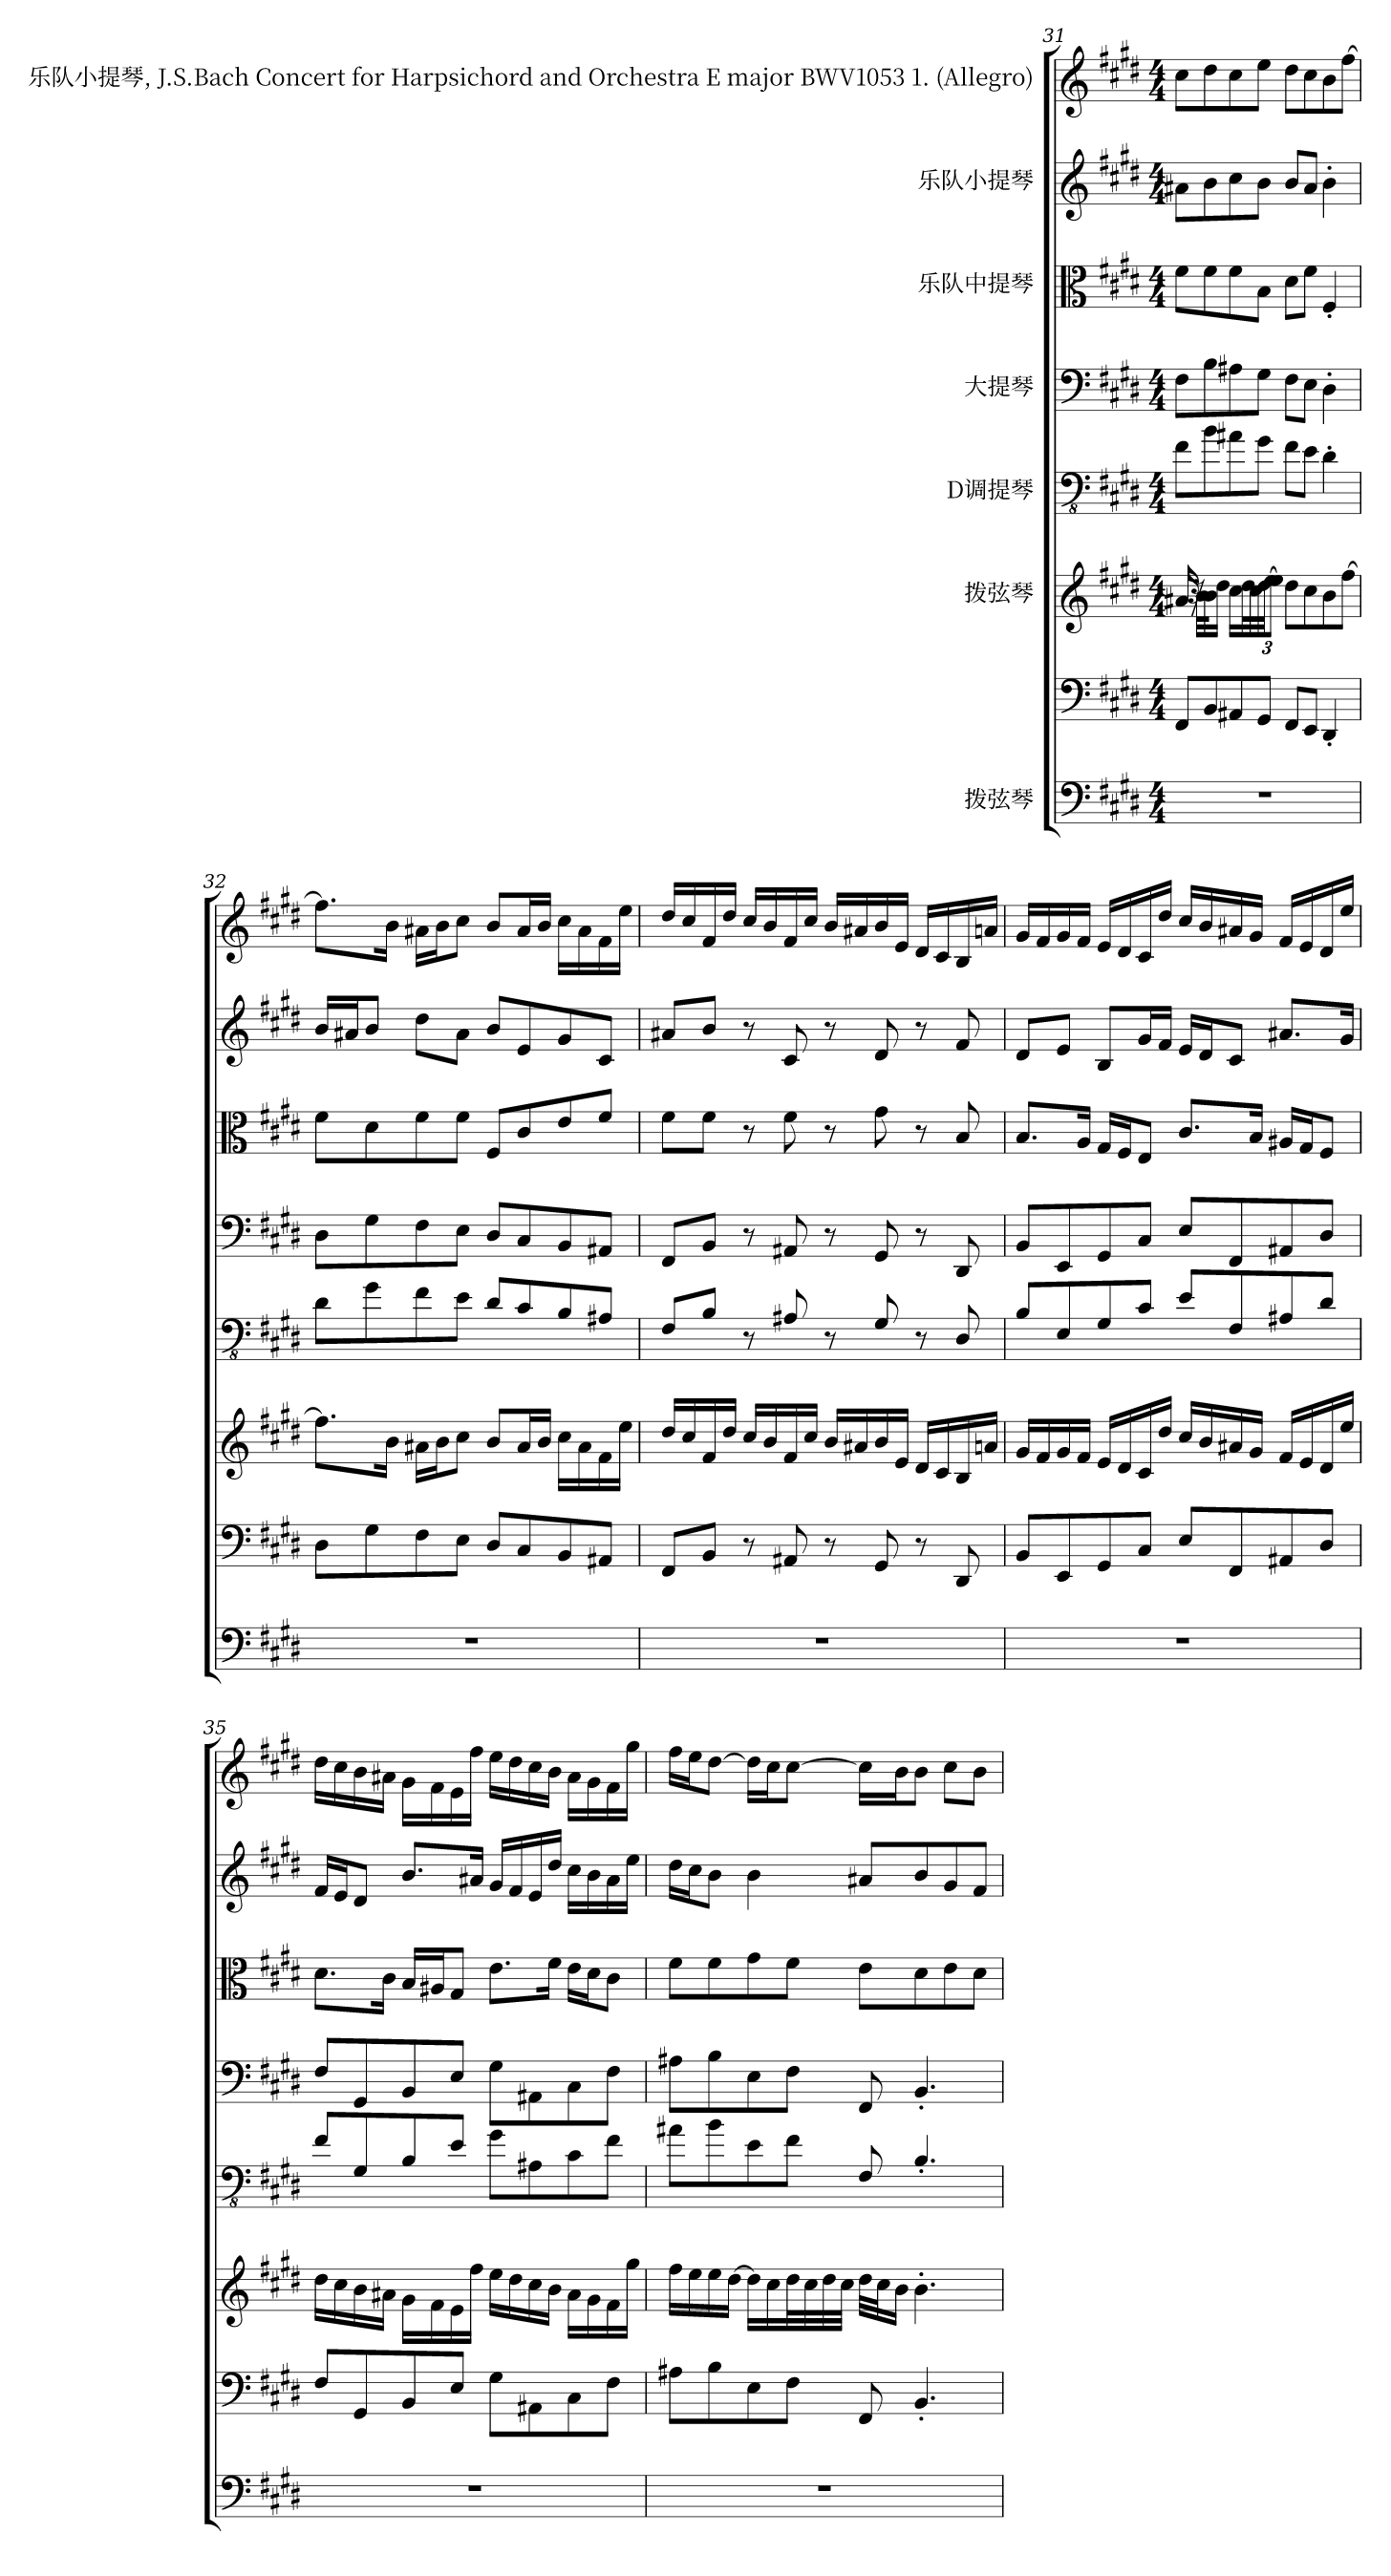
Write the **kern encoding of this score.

**kern	**kern	**kern	**kern	**kern	**kern	**kern	**kern
*part7	*part7	*part6	*part5	*part4	*part3	*part2	*part1
*staff8	*staff7	*staff6	*staff5	*staff4	*staff3	*staff2	*staff1
*I"拨弦琴	*	*I"拨弦琴	*I"D调提琴	*I"大提琴	*I"乐队中提琴	*I"乐队小提琴	*I"乐队小提琴, J.S.Bach Concert for Harpsichord and Orchestra E major BWV1053 1. (Allegro)
!!LO:PB:g=z
*clefF4	*clefF4	*clefG2	*clefFv4	*clefF4	*clefC3	*clefG2	*clefG2
*	*	*	*ITrd7c12	*	*	*	*
*k[f#c#g#d#]	*k[f#c#g#d#]	*k[f#c#g#d#]	*k[f#c#g#d#]	*k[f#c#g#d#]	*k[f#c#g#d#]	*k[f#c#g#d#]	*k[f#c#g#d#]
*M4/4	*M4/4	*M4/4	*M4/4	*M4/4	*M4/4	*M4/4	*M4/4
=31	=31	=31	=31	=31	=31	=31	=31
1r	8FF#/L	16a#X/	8FF#\L	8F#\L	8f#\L	8a#X\L	8cc#\L
.	.	32r	.	.	.	.	.
.	.	32b\KLL	.	.	.	.	.
.	8BB/	16b\	8BB\	8B\	8f#\	8b\	8dd#\
.	.	16dd#\JJ	.	.	.	.	.
.	8AA#X/	16cc#\LL	8AA#X\	8A#X\	8f#\	8cc#\	8cc#\
.	.	32dd#\L	.	.	.	.	.
.	.	32cc#\	.	.	.	.	.
*	*	*Xbrackettup	*	*	*	*	*
.	8GG#/J	48dd#\	8GG#\J	8G#\J	8B\J	8b\J	8ee\J
.	.	[48ee\JJ	.	.	.	.	.
.	.	12ee\J]	.	.	.	.	.
.	8FF#/L	8dd#\L	8FF#\L	8F#\L	8d#\L	8b/L	8dd#\L
.	8EE/J	8cc#\	8EE\J	8E\J	8f#\J	8a#/J	8cc#\
.	4DD#'/	8b\	4DD#'\	4D#'\	4F#'/	4b'\	8b\
.	.	[8ff#\J	.	.	.	.	[8ff#\J
=32	=32	=32	=32	=32	=32	=32	=32
1r	8D#\L	8.ff#\L]	8DD#\L	8D#\L	8f#\L	16b/LL	8.ff#\L]
.	.	.	.	.	.	16a#X/J	.
.	8G#\	.	8GG#\	8G#\	8d#\	8b/J	.
.	.	16b\Jk	.	.	.	.	16b\Jk
.	8F#\	16a#X\LL	8FF#\	8F#\	8f#\	8dd#\L	16a#X\LL
.	.	16b\J	.	.	.	.	16b\J
.	8E\J	8cc#\J	8EE\J	8E\J	8f#\J	8a#\J	8cc#\J
.	8D#/L	8b/L	8DD#/L	8D#/L	8F#/L	8b/L	8b/L
.	8C#/	16a#/L	8CC#/	8C#/	8c#/	8e/	16a#/L
.	.	16b/JJ	.	.	.	.	16b/JJ
.	8BB/	16cc#\LL	8BBB/	8BB/	8e/	8g#/	16cc#\LL
.	.	16a#\	.	.	.	.	16a#\
.	8AA#X/J	16f#\	8AAA#X/J	8AA#X/J	8f#/J	8c#/J	16f#\
.	.	16ee\JJ	.	.	.	.	16ee\JJ
!!LO:PB:g=z
=33	=33	=33	=33	=33	=33	=33	=33
1r	8FF#/L	16dd#/LL	8FFF#/L	8FF#/L	8f#\L	8a#X/L	16dd#/LL
.	.	16cc#/	.	.	.	.	16cc#/
.	8BB/J	16f#/	8BBB/J	8BB/J	8f#\J	8b/J	16f#/
.	.	16dd#/JJ	.	.	.	.	16dd#/JJ
.	8r	16cc#/LL	8r	8r	8r	8r	16cc#/LL
.	.	16b/	.	.	.	.	16b/
.	8AA#X/	16f#/	8AAA#X/	8AA#X/	8f#\	8c#/	16f#/
.	.	16cc#/JJ	.	.	.	.	16cc#/JJ
.	8r	16b/LL	8r	8r	8r	8r	16b/LL
.	.	16a#X/	.	.	.	.	16a#X/
.	8GG#/	16b/	8GGG#/	8GG#/	8g#\	8d#/	16b/
.	.	16e/JJ	.	.	.	.	16e/JJ
.	8r	16d#/LL	8r	8r	8r	8r	16d#/LL
.	.	16c#/	.	.	.	.	16c#/
.	8DD#/	16B/	8DDD#/	8DD#/	8B/	8f#/	16B/
.	.	16an/JJ	.	.	.	.	16an/JJ
=34	=34	=34	=34	=34	=34	=34	=34
1r	8BB/L	16g#/LL	8BBB/L	8BB/L	8.B/L	8d#/L	16g#/LL
.	.	16f#/	.	.	.	.	16f#/
.	8EE/	16g#/	8EEE/	8EE/	.	8e/J	16g#/
.	.	16f#/JJ	.	.	16A/Jk	.	16f#/JJ
.	8GG#/	16e/LL	8GGG#/	8GG#/	16G#/LL	8B/L	16e/LL
.	.	16d#/	.	.	16F#/J	.	16d#/
.	8C#/J	16c#/	8CC#/J	8C#/J	8E/J	16g#/L	16c#/
.	.	16dd#/JJ	.	.	.	16f#/JJ	16dd#/JJ
.	8E/L	16cc#/LL	8EE/L	8E/L	8.c#/L	16e/LL	16cc#/LL
.	.	16b/	.	.	.	16d#/J	16b/
.	8FF#/	16a#X/	8FFF#/	8FF#/	.	8c#/J	16a#X/
.	.	16g#/JJ	.	.	16B/Jk	.	16g#/JJ
.	8AA#X/	16f#/LL	8AAA#X/	8AA#X/	16A#X/LL	8.a#X/L	16f#/LL
.	.	16e/	.	.	16G#/J	.	16e/
.	8D#/J	16d#/	8DD#/J	8D#/J	8F#/J	.	16d#/
.	.	16ee/JJ	.	.	.	16g#/Jk	16ee/JJ
!!LO:PB:g=z
=35	=35	=35	=35	=35	=35	=35	=35
1r	8F#/L	16dd#\LL	8FF#/L	8F#/L	8.d#\L	16f#/LL	16dd#\LL
.	.	16cc#\	.	.	.	16e/J	16cc#\
.	8GG#/	16b\	8GGG#/	8GG#/	.	8d#/J	16b\
.	.	16a#X\JJ	.	.	16c#\Jk	.	16a#X\JJ
.	8BB/	16g#\LL	8BBB/	8BB/	16B/LL	8.b/L	16g#\LL
.	.	16f#\	.	.	16A#X/J	.	16f#\
.	8E/J	16e\	8EE/J	8E/J	8G#/J	.	16e\
.	.	16ff#\JJ	.	.	.	16a#X/Jk	16ff#\JJ
.	8G#\L	16ee\LL	8GG#\L	8G#\L	8.e\L	16g#/LL	16ee\LL
.	.	16dd#\	.	.	.	16f#/	16dd#\
.	8AA#X\	16cc#\	8AAA#X\	8AA#X\	.	16e/	16cc#\
.	.	16b\JJ	.	.	16f#\Jk	16dd#/JJ	16b\JJ
.	8C#\	16a#\LL	8CC#\	8C#\	16e\LL	16cc#\LL	16a#\LL
.	.	16g#\	.	.	16d#\J	16b\	16g#\
.	8F#\J	16f#\	8FF#\J	8F#\J	8c#\J	16a#\	16f#\
.	.	16gg#\JJ	.	.	.	16ee\JJ	16gg#\JJ
=36	=36	=36	=36	=36	=36	=36	=36
1r	8A#X\L	16ff#\LL	8AA#X\L	8A#X\L	8f#\L	16dd#\LL	16ff#\LL
.	.	16ee\	.	.	.	16cc#\J	16ee\J
.	8B\	16ee\	8BB\	8B\	8f#\	8b\J	[8dd#\J
.	.	[16dd#\JJ	.	.	.	.	.
.	8E\	16dd#\LL]	8EE\	8E\	8g#\	4b\	16dd#\LL]
.	.	16cc#\	.	.	.	.	16cc#\J
.	8F#\J	32dd#\L	8FF#\J	8F#\J	8f#\J	.	[8cc#\J
.	.	32cc#\	.	.	.	.	.
.	.	32dd#\	.	.	.	.	.
.	.	32cc#\JJJ	.	.	.	.	.
.	8FF#/	32dd#\LLL	8FFF#/	8FF#/	8e\L	8a#X/L	16cc#\LL]
.	.	32cc#\J	.	.	.	.	.
.	.	16b\JJ	.	.	.	.	16b\J
.	4.BB'/	4.b'\	4.BBB'/	4.BB'/	8d#\	8b/	8b\J
.	.	.	.	.	8e\	8g#/	8cc#\L
.	.	.	.	.	8d#\J	8f#/J	8b\J
=	=	=	=	=	=	=	=
*-	*-	*-	*-	*-	*-	*-	*-
